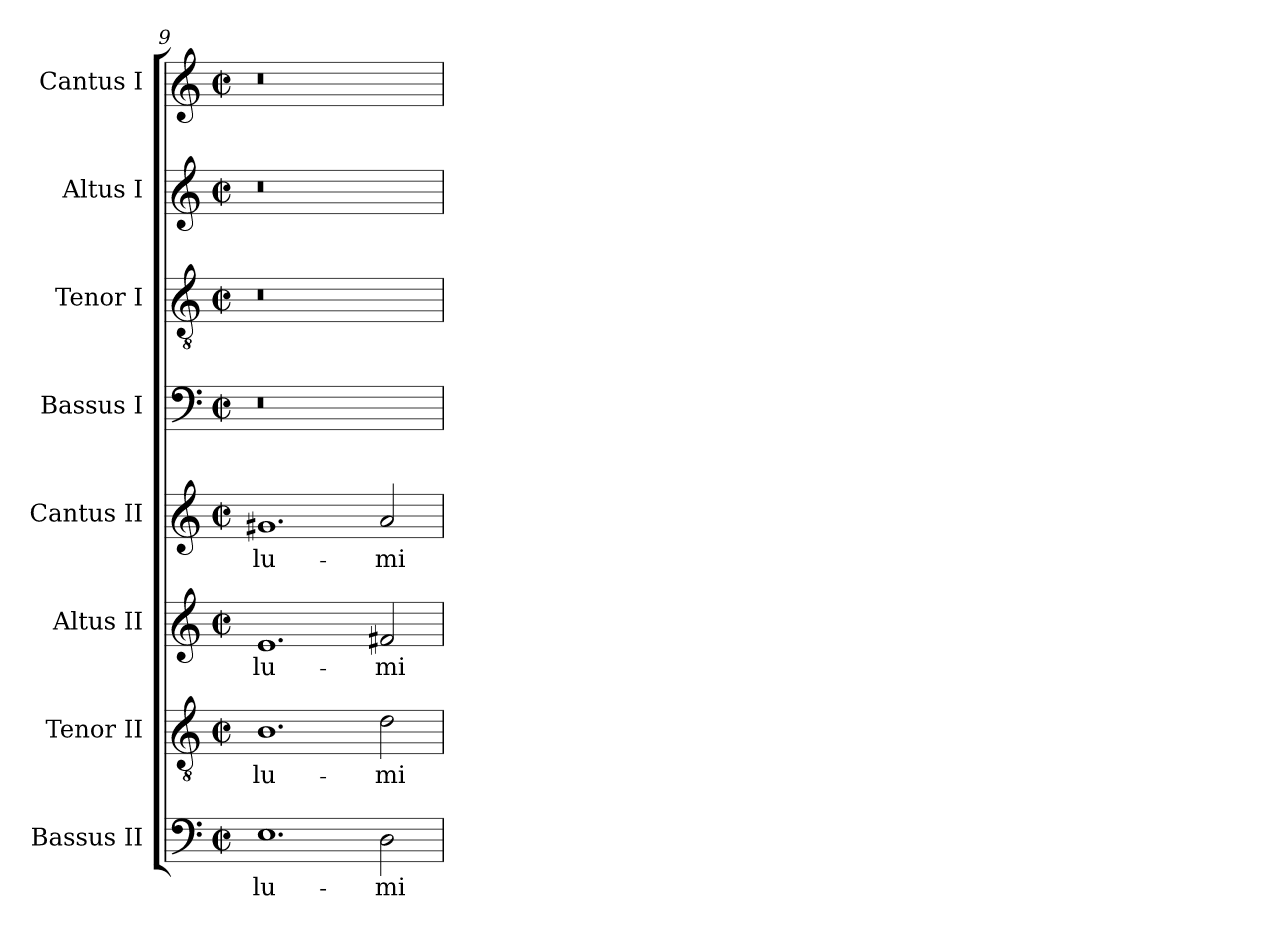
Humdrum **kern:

**kern	**text	**kern	**text	**kern	**text	**kern	**text	**kern	**kern	**kern	**kern
*part8	*part8	*part7	*part7	*part6	*part6	*part5	*part5	*part4	*part3	*part2	*part1
*staff8	*staff8	*staff7	*staff7	*staff6	*staff6	*staff5	*staff5	*staff4	*staff3	*staff2	*staff1
*I"Bassus II	*	*I"Tenor II	*	*I"Altus II	*	*I"Cantus II	*	*I"Bassus I	*I"Tenor I	*I"Altus I	*I"Cantus I
*clefF4	*	*clefGv2	*	*clefG2	*	*clefG2	*	*clefF4	*clefGv2	*clefG2	*clefG2
*M2/2	*	*M2/2	*	*M2/2	*	*M2/2	*	*M2/2	*M2/2	*M2/2	*M2/2
*met(c|)	*	*met(c|)	*	*met(c|)	*	*met(c|)	*	*met(c|)	*met(c|)	*met(c|)	*met(c|)
=9	=9	=9	=9	=9	=9	=9	=9	=9	=9	=9	=9
!	!LO:LY:b:cj	!	!LO:LY:b:cj	!	!LO:LY:b:cj	!	!LO:LY:b:cj	!	!	!	!
1.E	-lu-	1.B	-lu-	1.e	-lu-	1.g#X	-lu-	0r	0r	0r	0r
!	!LO:LY:b:cj	!	!LO:LY:b:cj	!	!LO:LY:b:cj	!	!LO:LY:b:cj	!	!	!	!
2D\	-mi-	2d\	-mi-	2f#X/	-mi-	2a/	-mi-	.	.	.	.
=	=	=	=	=	=	=	=	=	=	=	=
*-	*-	*-	*-	*-	*-	*-	*-	*-	*-	*-	*-
